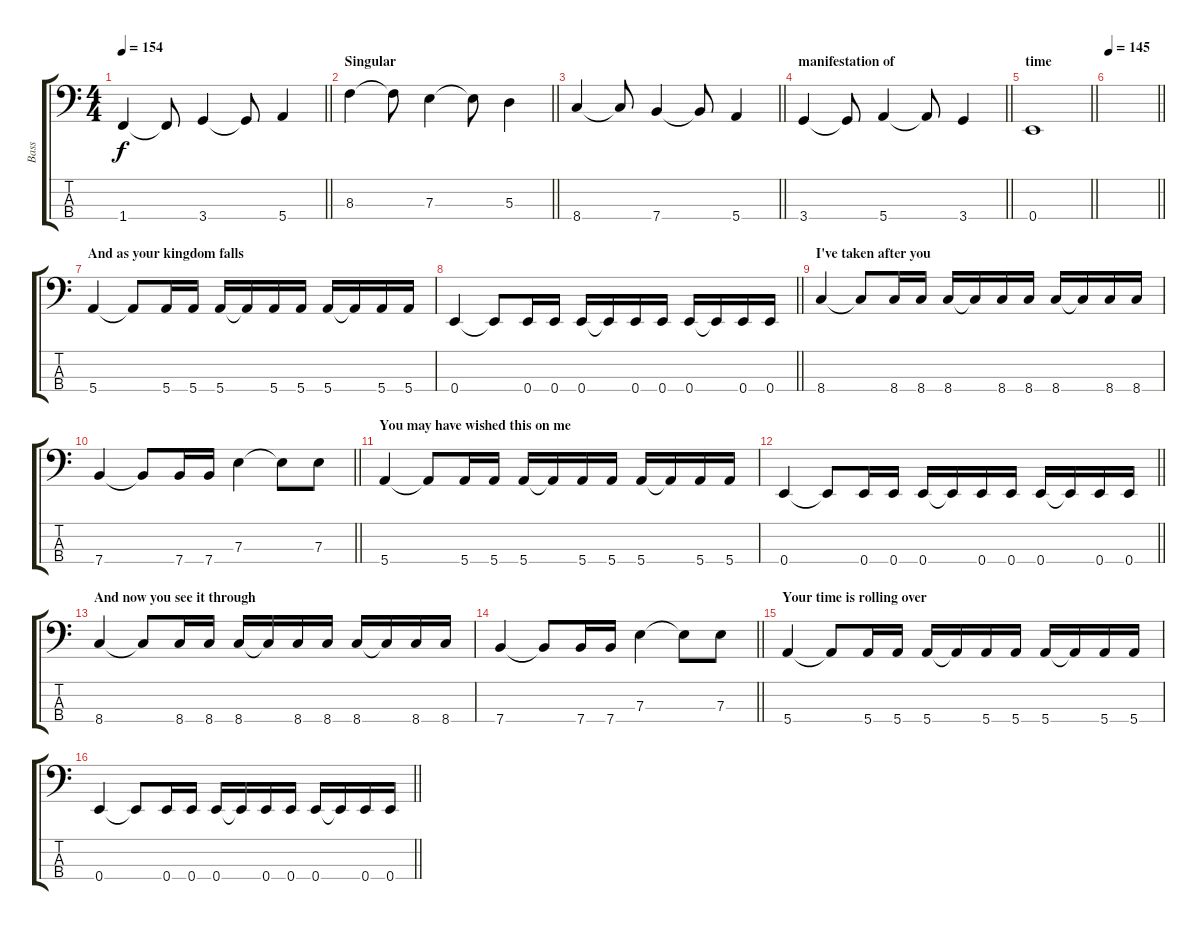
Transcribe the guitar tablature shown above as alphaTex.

\track ("Bass" "Bass") {instrument electricbasspick}
\staff {score tabs}
\tuning (G2 D2 A1 E1) {hide}
\ts (4 4)
\tempo 154
\clef f4
\barLineRight lightlight
\ks c
1.4.4{dy f} 1.4{t}.8 3.4.4 3.4{t}.8 5.4.4 |
\section ("" "Singular")
\barLineRight lightlight
8.3.4 8.3{t}.8 7.3.4 7.3{t}.8 5.3.4 |
\barLineRight lightlight
8.4.4 8.4{t}.8 7.4.4 7.4{t}.8 5.4.4 |
\section ("" "manifestation of ")
\barLineRight lightlight
3.4.4 3.4{t}.8 5.4.4 5.4{t}.8 3.4.4 |
\section ("" "time")
\barLineRight lightlight
0.4.1 |
\tempo 145
\barLineRight lightlight
|
\section ("" "And as your kingdom falls")
5.4.4 5.4{t}.8 5.4.16 5.4.16 5.4.16 5.4{t}.16 5.4.16 5.4.16 5.4.16 5.4{t}.16 5.4.16 5.4.16 |
\barLineRight lightlight
0.4.4 0.4{t}.8 0.4.16 0.4.16 0.4.16 0.4{t}.16 0.4.16 0.4.16 0.4.16 0.4{t}.16 0.4.16 0.4.16 |
\section ("" "I've taken after you")
8.4.4 8.4{t}.8 8.4.16 8.4.16 8.4.16 8.4{t}.16 8.4.16 8.4.16 8.4.16 8.4{t}.16 8.4.16 8.4.16 |
\barLineRight lightlight
7.4.4 7.4{t}.8 7.4.16 7.4.16 7.3.4 7.3{t}.8 7.3.8 |
\section ("" "You may have wished this on me")
5.4.4 5.4{t}.8 5.4.16 5.4.16 5.4.16 5.4{t}.16 5.4.16 5.4.16 5.4.16 5.4{t}.16 5.4.16 5.4.16 |
\barLineRight lightlight
0.4.4 0.4{t}.8 0.4.16 0.4.16 0.4.16 0.4{t}.16 0.4.16 0.4.16 0.4.16 0.4{t}.16 0.4.16 0.4.16 |
\section ("" "And now you see it through")
8.4.4 8.4{t}.8 8.4.16 8.4.16 8.4.16 8.4{t}.16 8.4.16 8.4.16 8.4.16 8.4{t}.16 8.4.16 8.4.16 |
\barLineRight lightlight
7.4.4 7.4{t}.8 7.4.16 7.4.16 7.3.4 7.3{t}.8 7.3.8 |
\section ("" "Your time is rolling over")
5.4.4 5.4{t}.8 5.4.16 5.4.16 5.4.16 5.4{t}.16 5.4.16 5.4.16 5.4.16 5.4{t}.16 5.4.16 5.4.16 |
\barLineRight lightlight
0.4.4 0.4{t}.8 0.4.16 0.4.16 0.4.16 0.4{t}.16 0.4.16 0.4.16 0.4.16 0.4{t}.16 0.4.16 0.4.16
